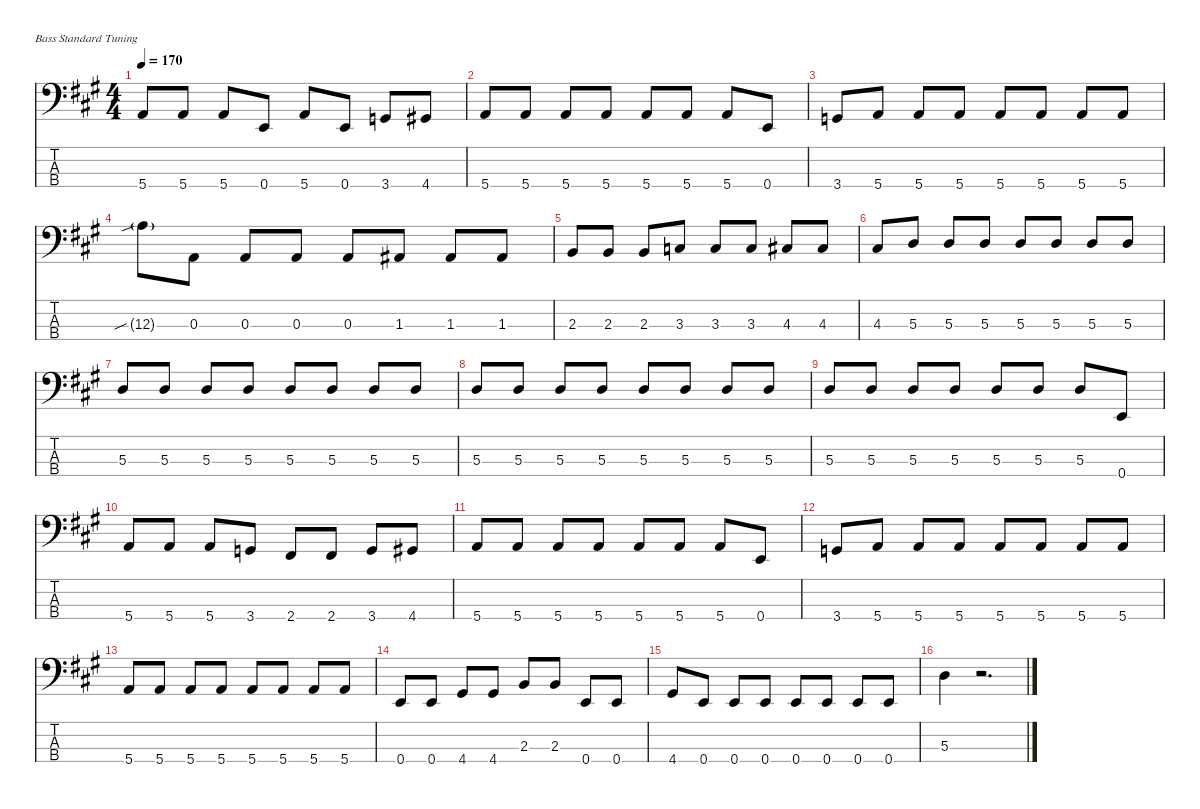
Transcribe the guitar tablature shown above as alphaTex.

\defaultSystemsLayout 4
\hideDynamics
\bracketExtendMode nobrackets
\singleTrackTrackNamePolicy hidden
\multiTrackTrackNamePolicy hidden
\firstSystemTrackNameMode fullname
\firstSystemTrackNameOrientation horizontal
\otherSystemsTrackNameOrientation horizontal
\track ("Bass" "el.bs.") {defaultSystemsLayout 8 instrument electricbasspick}
\staff {score tabs}
\tuning (G2 D2 A1 E1)
\ts (4 4)
\tempo 170
\clef f4
\ks a
5.4{acc forcenatural}.8{dy f beam Up} 5.4{acc forcenatural}.8{beam Up} 5.4{acc forcenatural}.8{beam Up} 0.4{acc forcenatural}.8{beam Up} 5.4{acc forcenatural}.8{beam Up} 0.4{acc forcenatural}.8{beam Up} 3.4{acc forcenatural}.8{beam Up} 4.4{acc #}.8{beam Up} |
5.4{acc forcenatural}.8{beam Up} 5.4{acc forcenatural}.8{beam Up} 5.4{acc forcenatural}.8{beam Up} 5.4{acc forcenatural}.8{beam Up} 5.4{acc forcenatural}.8{beam Up} 5.4{acc forcenatural}.8{beam Up} 5.4{acc forcenatural}.8{beam Up} 0.4{acc forcenatural}.8{beam Up} |
3.4{acc forcenatural}.8{beam Up} 5.4{acc forcenatural}.8{beam Up} 5.4{acc forcenatural}.8{beam Up} 5.4{acc forcenatural}.8{beam Up} 5.4{acc forcenatural}.8{beam Up} 5.4{acc forcenatural}.8{beam Up} 5.4{acc forcenatural}.8{beam Up} 5.4{acc forcenatural}.8{beam Up} |
12.3{sib g acc forcenatural}.8{dy mf beam Down} 0.3{acc forcenatural}.8{dy f beam Down} 0.3{acc forcenatural}.8{beam Up} 0.3{acc forcenatural}.8{beam Up} 0.3{acc forcenatural}.8{beam Up} 1.3{acc #}.8{beam Up} 1.3{acc #}.8{beam Up} 1.3{acc #}.8{beam Up} |
2.3{acc forcenatural}.8{beam Up} 2.3{acc forcenatural}.8{beam Up} 2.3{acc forcenatural}.8{beam Up} 3.3{acc forcenatural}.8{beam Up} 3.3{acc forcenatural}.8{beam Up} 3.3{acc forcenatural}.8{beam Up} 4.3{acc #}.8{beam Up} 4.3{acc #}.8{beam Up} |
4.3{acc #}.8{beam Up} 5.3{acc forcenatural}.8{beam Up} 5.3{acc forcenatural}.8{beam Up} 5.3{acc forcenatural}.8{beam Up} 5.3{acc forcenatural}.8{beam Up} 5.3{acc forcenatural}.8{beam Up} 5.3{acc forcenatural}.8{beam Up} 5.3{acc forcenatural}.8{beam Up} |
5.3{acc forcenatural}.8{beam Up} 5.3{acc forcenatural}.8{beam Up} 5.3{acc forcenatural}.8{beam Up} 5.3{acc forcenatural}.8{beam Up} 5.3{acc forcenatural}.8{beam Up} 5.3{acc forcenatural}.8{beam Up} 5.3{acc forcenatural}.8{beam Up} 5.3{acc forcenatural}.8{beam Up} |
5.3{acc forcenatural}.8{beam Up} 5.3{acc forcenatural}.8{beam Up} 5.3{acc forcenatural}.8{beam Up} 5.3{acc forcenatural}.8{beam Up} 5.3{acc forcenatural}.8{beam Up} 5.3{acc forcenatural}.8{beam Up} 5.3{acc forcenatural}.8{beam Up} 5.3{acc forcenatural}.8{beam Up} |
5.3{acc forcenatural}.8{beam Up} 5.3{acc forcenatural}.8{beam Up} 5.3{acc forcenatural}.8{beam Up} 5.3{acc forcenatural}.8{beam Up} 5.3{acc forcenatural}.8{beam Up} 5.3{acc forcenatural}.8{beam Up} 5.3{acc forcenatural}.8{beam Up} 0.4{acc forcenatural}.8{beam Up} |
5.4{acc forcenatural}.8{beam Up} 5.4{acc forcenatural}.8{beam Up} 5.4{acc forcenatural}.8{beam Up} 3.4{acc forcenatural}.8{beam Up} 2.4{acc #}.8{beam Up} 2.4{acc #}.8{beam Up} 3.4{acc forcenatural}.8{beam Up} 4.4{acc #}.8{beam Up} |
5.4{acc forcenatural}.8{beam Up} 5.4{acc forcenatural}.8{beam Up} 5.4{acc forcenatural}.8{beam Up} 5.4{acc forcenatural}.8{beam Up} 5.4{acc forcenatural}.8{beam Up} 5.4{acc forcenatural}.8{beam Up} 5.4{acc forcenatural}.8{beam Up} 0.4{acc forcenatural}.8{beam Up} |
3.4{acc forcenatural}.8{beam Up} 5.4{acc forcenatural}.8{beam Up} 5.4{acc forcenatural}.8{beam Up} 5.4{acc forcenatural}.8{beam Up} 5.4{acc forcenatural}.8{beam Up} 5.4{acc forcenatural}.8{beam Up} 5.4{acc forcenatural}.8{beam Up} 5.4{acc forcenatural}.8{beam Up} |
5.4{acc forcenatural}.8{beam Up} 5.4{acc forcenatural}.8{beam Up} 5.4{acc forcenatural}.8{beam Up} 5.4{acc forcenatural}.8{beam Up} 5.4{acc forcenatural}.8{beam Up} 5.4{acc forcenatural}.8{beam Up} 5.4{acc forcenatural}.8{beam Up} 5.4{acc forcenatural}.8{beam Up} |
0.4{acc forcenatural}.8{beam Up} 0.4{acc forcenatural}.8{beam Up} 4.4{acc #}.8{beam Up} 4.4{acc #}.8{beam Up} 2.3{acc forcenatural}.8{beam Up} 2.3{acc forcenatural}.8{beam Up} 0.4{acc forcenatural}.8{beam Up} 0.4{acc forcenatural}.8{beam Up} |
4.4{acc #}.8{beam Up} 0.4{acc forcenatural}.8{beam Up} 0.4{acc forcenatural}.8{beam Up} 0.4{acc forcenatural}.8{beam Up} 0.4{acc forcenatural}.8{beam Up} 0.4{acc forcenatural}.8{beam Up} 0.4{acc forcenatural}.8{beam Up} 0.4{acc forcenatural}.8{beam Up} |
5.3{acc forcenatural}.4{beam Down} r.2{d beam Down}
